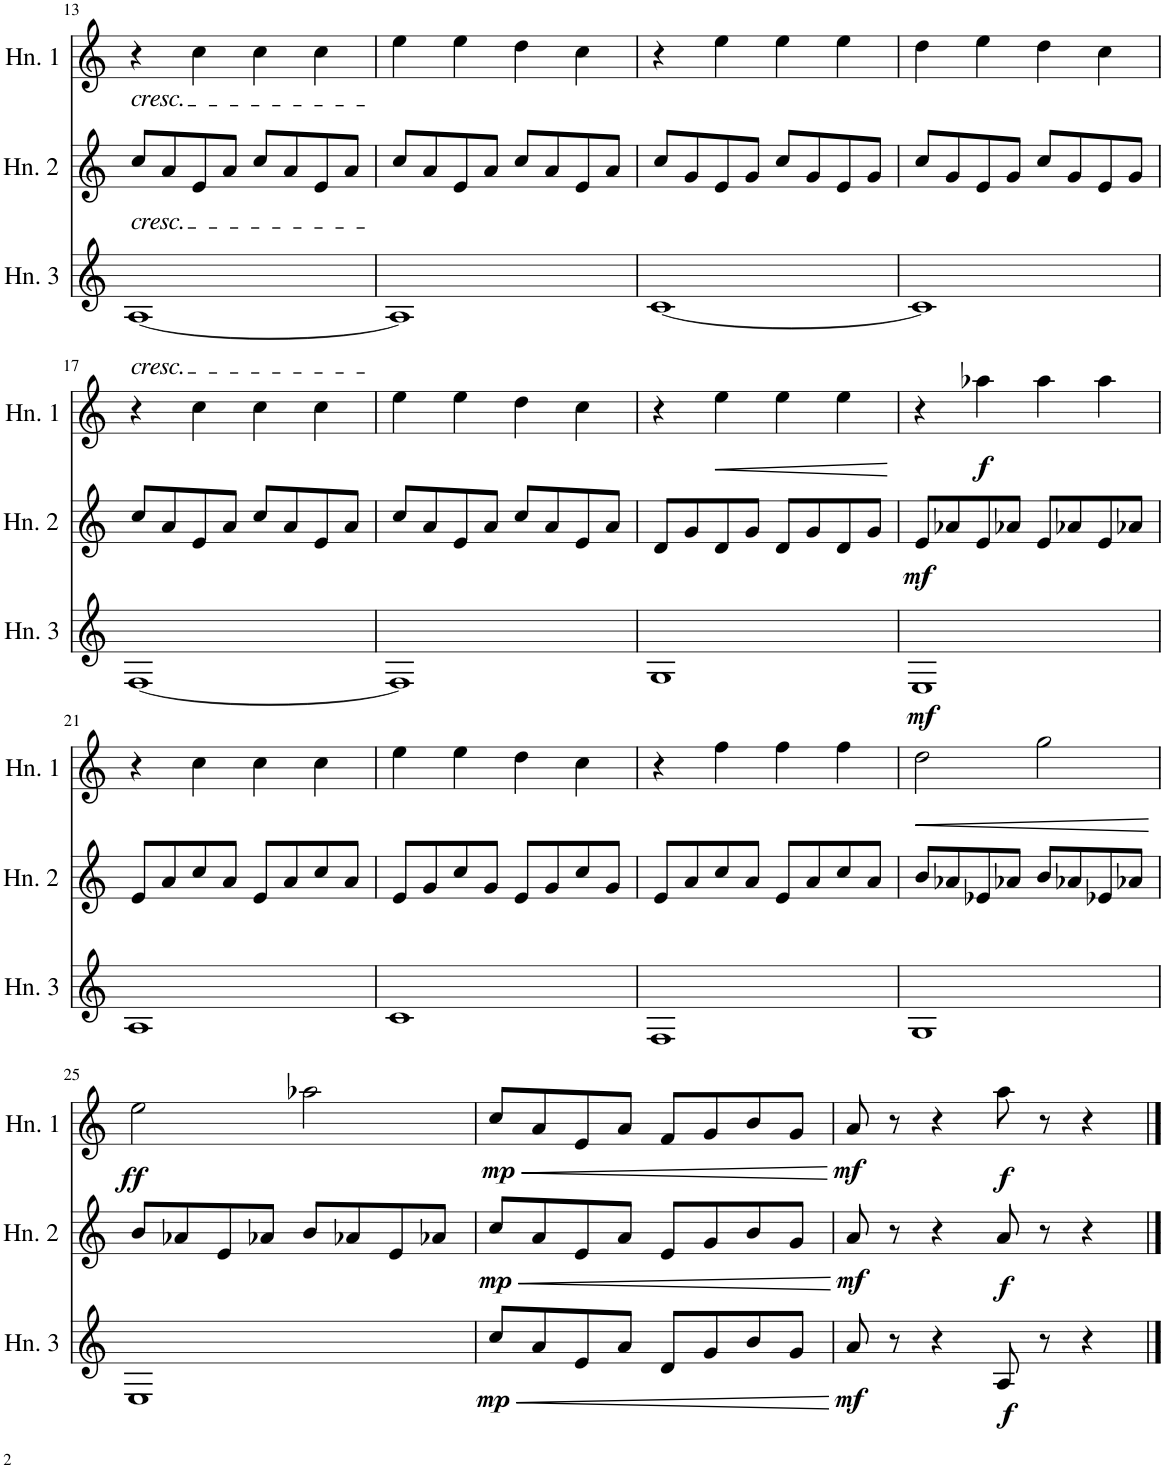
**kern	**dynam	**kern	**dynam	**kern	**dynam
*part3	*part3	*part2	*part2	*part1	*part1
*staff3	*staff3	*staff2	*staff2	*staff1	*staff1
*I"F. Horn 3	*	*I"F. Horn 2	*	*I"F. Horn 1	*
*I'Hn. 3	*	*I'Hn. 2	*	*I'Hn. 1	*
!!LO:PB:g=z
*clefG2	*	*clefG2	*	*clefG2	*
*Trd4c7	*	*Trd4c7	*	*Trd4c7	*
*k[]	*	*k[]	*	*k[]	*
*M4/4	*	*M4/4	*	*M4/4	*
=13	=13	=13	=13	=13	=13
!	!	!	!	!LO:TX:b:i:t=cresc.	!
!	!	!LO:TX:b:i:t=cresc.	!	!	!
!LO:TX:b:i:t=cresc.	!	!	!	!	!
[1A	.	8cc/L	.	4r	.
.	.	8a/	.	.	.
.	.	8e/	.	4cc\	.
.	.	8a/J	.	.	.
.	.	8cc/L	.	4cc\	.
.	.	8a/	.	.	.
.	.	8e/	.	4cc\	.
.	.	8a/J	.	.	.
=14	=14	=14	=14	=14	=14
1A]	.	8cc/L	.	4ee\	.
.	.	8a/	.	.	.
.	.	8e/	.	4ee\	.
.	.	8a/J	.	.	.
.	.	8cc/L	.	4dd\	.
.	.	8a/	.	.	.
.	.	8e/	.	4cc\	.
.	.	8a/J	.	.	.
=15	=15	=15	=15	=15	=15
[1c	.	8cc/L	.	4r	.
.	.	8g/	.	.	.
.	.	8e/	.	4ee\	.
.	.	8g/J	.	.	.
.	.	8cc/L	.	4ee\	.
.	.	8g/	.	.	.
.	.	8e/	.	4ee\	.
.	.	8g/J	.	.	.
=16	=16	=16	=16	=16	=16
1c]	.	8cc/L	.	4dd\	.
.	.	8g/	.	.	.
.	.	8e/	.	4ee\	.
.	.	8g/J	.	.	.
.	.	8cc/L	.	4dd\	.
.	.	8g/	.	.	.
.	.	8e/	.	4cc\	.
.	.	8g/J	.	.	.
!!LO:LB:g=z
=17	=17	=17	=17	=17	=17
[1F	.	8cc/L	.	4r	.
.	.	8a/	.	.	.
.	.	8e/	.	4cc\	.
.	.	8a/J	.	.	.
.	.	8cc/L	.	4cc\	.
.	.	8a/	.	.	.
.	.	8e/	.	4cc\	.
.	.	8a/J	.	.	.
=18	=18	=18	=18	=18	=18
1F]	.	8cc/L	.	4ee\	.
.	.	8a/	.	.	.
.	.	8e/	.	4ee\	.
.	.	8a/J	.	.	.
.	.	8cc/L	.	4dd\	.
.	.	8a/	.	.	.
.	.	8e/	.	4cc\	.
.	.	8a/J	.	.	.
=19	=19	=19	=19	=19	=19
1G	.	8d/L	.	4r	.
.	.	8g/	.	.	.
!	!	!	!	!	!LO:HP:b
.	.	8d/	.	4ee\	<
.	.	8g/J	.	.	.
.	.	8d/L	.	4ee\	.
.	.	8g/	.	.	.
.	.	8d/	.	4ee\	.
.	.	8g/J	.	.	.
.	.	.	.	.	[
=20	=20	=20	=20	=20	=20
!	!LO:DY:b	!	!LO:DY:b	!	!
1E	mf	8e/L	mf	4r	.
.	.	8a-X/	.	.	.
!	!	!	!	!	!LO:DY:b
.	.	8e/	.	4aa-X\	f
.	.	8a-X/J	.	.	.
.	.	8e/L	.	4aa-\	.
.	.	8a-X/	.	.	.
.	.	8e/	.	4aa-\	.
.	.	8a-X/J	.	.	.
!!LO:LB:g=z
=21	=21	=21	=21	=21	=21
1A	.	8e/L	.	4r	.
.	.	8a/	.	.	.
.	.	8cc/	.	4cc\	.
.	.	8a/J	.	.	.
.	.	8e/L	.	4cc\	.
.	.	8a/	.	.	.
.	.	8cc/	.	4cc\	.
.	.	8a/J	.	.	.
=22	=22	=22	=22	=22	=22
1c	.	8e/L	.	4ee\	.
.	.	8g/	.	.	.
.	.	8cc/	.	4ee\	.
.	.	8g/J	.	.	.
.	.	8e/L	.	4dd\	.
.	.	8g/	.	.	.
.	.	8cc/	.	4cc\	.
.	.	8g/J	.	.	.
=23	=23	=23	=23	=23	=23
1F	.	8e/L	.	4r	.
.	.	8a/	.	.	.
.	.	8cc/	.	4ff\	.
.	.	8a/J	.	.	.
.	.	8e/L	.	4ff\	.
.	.	8a/	.	.	.
.	.	8cc/	.	4ff\	.
.	.	8a/J	.	.	.
=24	=24	=24	=24	=24	=24
!	!	!	!	!	!LO:HP:b
1G	.	8b/L	.	2dd\	<
.	.	8a-X/	.	.	.
.	.	8e-X/	.	.	.
.	.	8a-X/J	.	.	.
.	.	8b/L	.	2gg\	.
.	.	8a-X/	.	.	.
.	.	8e-X/	.	.	.
.	.	8a-X/J	.	.	.
.	.	.	.	.	[
!!LO:LB:g=z
=25	=25	=25	=25	=25	=25
!	!	!	!	!	!LO:DY:b
1E	.	8b/L	.	2ee\	ff
.	.	8a-X/	.	.	.
.	.	8e/	.	.	.
.	.	8a-X/J	.	.	.
.	.	8b/L	.	2aa-X\	.
.	.	8a-X/	.	.	.
.	.	8e/	.	.	.
.	.	8a-X/J	.	.	.
=26	=26	=26	=26	=26	=26
!	!LO:HP:b	!	!LO:HP:b	!	!LO:HP:b
!	!LO:DY:n=1:b	!	!LO:DY:n=1:b	!	!LO:DY:n=1:b
8cc/L	< mp	8cc/L	< mp	8cc/L	< mp
8a/	.	8a/	.	8a/	.
8e/	.	8e/	.	8e/	.
8a/J	.	8a/J	.	8a/J	.
8d/L	.	8e/L	.	8f/L	.
8g/	.	8g/	.	8g/	.
8b/	.	8b/	.	8b/	.
8g/J	.	8g/J	.	8g/J	.
.	[	.	[	.	[
=27	=27	=27	=27	=27	=27
!	!LO:DY:b	!	!LO:DY:b	!	!LO:DY:b
8a/	mf	8a/	mf	8a/	mf
8r	.	8r	.	8r	.
4r	.	4r	.	4r	.
!	!LO:DY:b	!	!LO:DY:b	!	!LO:DY:b
8A/	f	8a/	f	8aa\	f
8r	.	8r	.	8r	.
4r	.	4r	.	4r	.
==	==	==	==	==	==
*-	*-	*-	*-	*-	*-
